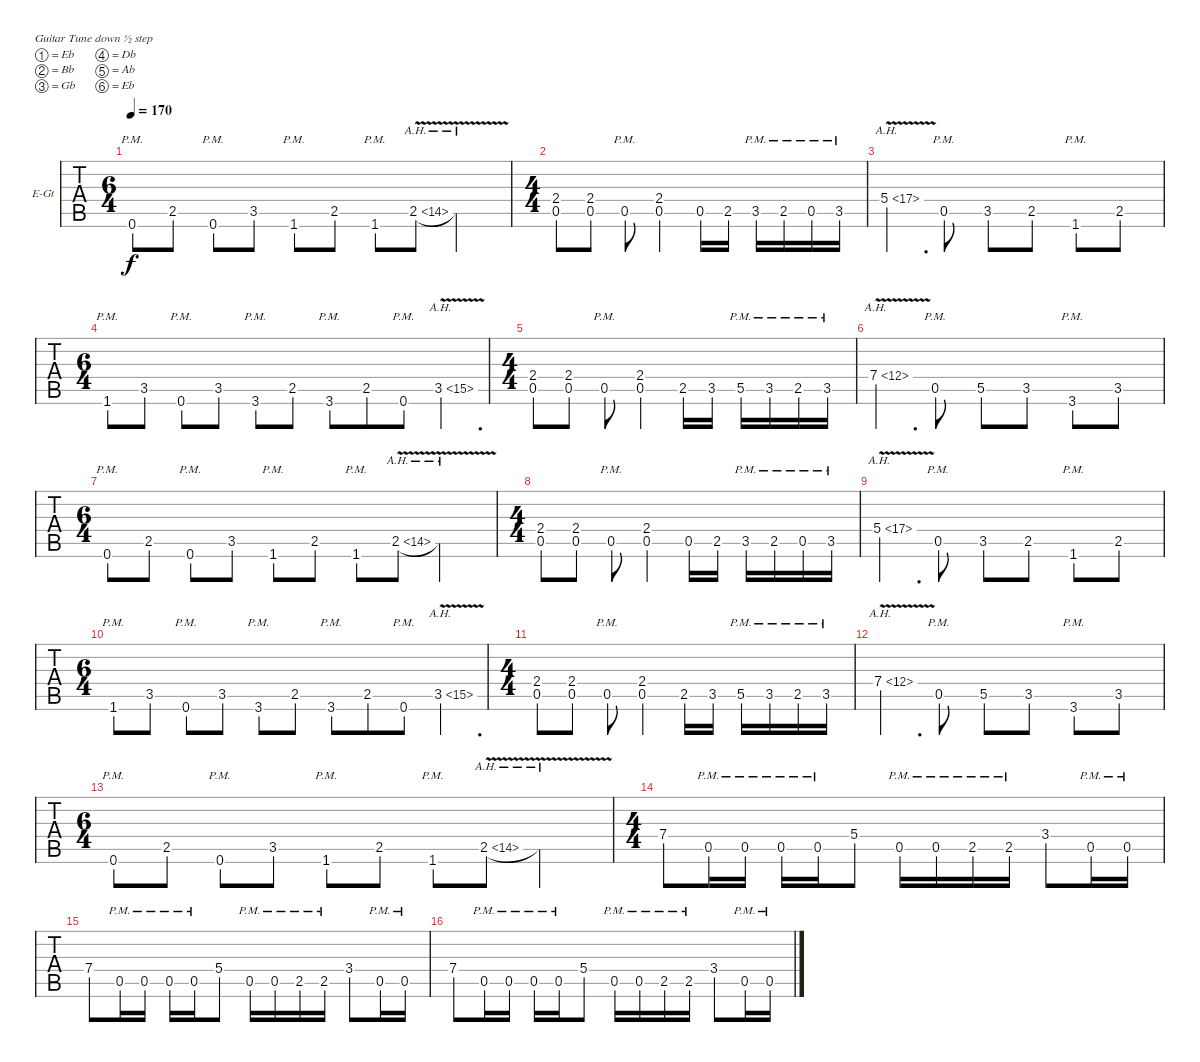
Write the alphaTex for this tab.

\bracketExtendMode groupsimilarinstruments
\firstSystemTrackNameOrientation horizontal
\otherSystemsTrackNameOrientation horizontal
\track ("Юрий Мелисов" "E-Gt") {instrument distortionguitar}
\staff {tabs}
\tuning (Eb4 Bb3 Gb3 Db3 Ab2 Eb2)
\ts (6 4)
\beaming (8 2 2 2 6)
\tempo 170
\clef g2
\ks c
0.6{pm}.8{dy f} 2.5.8 0.6{pm}.8 3.5.8 1.6{pm}.8 2.5.8 1.6{pm}.8 2.5{ah 12 v}.8 2.5{ah 12 v t}.2 |
\ts (4 4)
\beaming (8 2 2 2 2)
(2.4 0.5).8 (2.4 0.5).8 0.5{pm}.8 (2.4 0.5).4 0.5.16 2.5.16 3.5{pm}.16 2.5{pm}.16 0.5{pm}.16 3.5{pm}.16 |
5.4{ah 12 v}.4{d} 0.5{pm}.8 3.5.8 2.5.8 1.6{pm}.8 2.5.8 |
\ts (6 4)
\beaming (8 2 2 2 6)
1.6{pm}.8 3.5.8 0.6{pm}.8 3.5.8 3.6{pm}.8 2.5.8 3.6{pm}.8 2.5.8 0.6{pm}.8 3.5{ah 12 v}.4{d} |
\ts (4 4)
\beaming (8 2 2 2 2)
(2.4 0.5).8 (2.4 0.5).8 0.5{pm}.8 (2.4 0.5).4 2.5.16 3.5.16 5.5{pm}.16 3.5{pm}.16 2.5{pm}.16 3.5{pm}.16 |
7.4{ah 5 v}.4{d} 0.5{pm}.8 5.5.8 3.5.8 3.6{pm}.8 3.5.8 |
\ts (6 4)
\beaming (8 2 2 2 6)
0.6{pm}.8 2.5.8 0.6{pm}.8 3.5.8 1.6{pm}.8 2.5.8 1.6{pm}.8 2.5{ah 12 v}.8 2.5{ah 12 v t}.2 |
\ts (4 4)
\beaming (8 2 2 2 2)
(2.4 0.5).8 (2.4 0.5).8 0.5{pm}.8 (2.4 0.5).4 0.5.16 2.5.16 3.5{pm}.16 2.5{pm}.16 0.5{pm}.16 3.5{pm}.16 |
5.4{ah 12 v}.4{d} 0.5{pm}.8 3.5.8 2.5.8 1.6{pm}.8 2.5.8 |
\ts (6 4)
\beaming (8 2 2 2 6)
1.6{pm}.8 3.5.8 0.6{pm}.8 3.5.8 3.6{pm}.8 2.5.8 3.6{pm}.8 2.5.8 0.6{pm}.8 3.5{ah 12 v}.4{d} |
\ts (4 4)
\beaming (8 2 2 2 2)
(2.4 0.5).8 (2.4 0.5).8 0.5{pm}.8 (2.4 0.5).4 2.5.16 3.5.16 5.5{pm}.16 3.5{pm}.16 2.5{pm}.16 3.5{pm}.16 |
7.4{ah 5 v}.4{d} 0.5{pm}.8 5.5.8 3.5.8 3.6{pm}.8 3.5.8 |
\ts (6 4)
\beaming (8 2 2 2 6)
0.6{pm}.8 2.5.8 0.6{pm}.8 3.5.8 1.6{pm}.8 2.5.8 1.6{pm}.8 2.5{ah 12 v}.8 2.5{ah 12 v t}.2 |
\ts (4 4)
\beaming (8 2 2 2 2)
7.4.8 0.5{pm}.16 0.5{pm}.16 0.5{pm}.16 0.5{pm}.16 5.4.8 0.5{pm}.16 0.5{pm}.16 2.5{pm}.16 2.5{pm}.16 3.4.8 0.5{pm}.16 0.5{pm}.16 |
7.4.8 0.5{pm}.16 0.5{pm}.16 0.5{pm}.16 0.5{pm}.16 5.4.8 0.5{pm}.16 0.5{pm}.16 2.5{pm}.16 2.5{pm}.16 3.4.8 0.5{pm}.16 0.5{pm}.16 |
7.4.8 0.5{pm}.16 0.5{pm}.16 0.5{pm}.16 0.5{pm}.16 5.4.8 0.5{pm}.16 0.5{pm}.16 2.5{pm}.16 2.5{pm}.16 3.4.8 0.5{pm}.16 0.5{pm}.16
